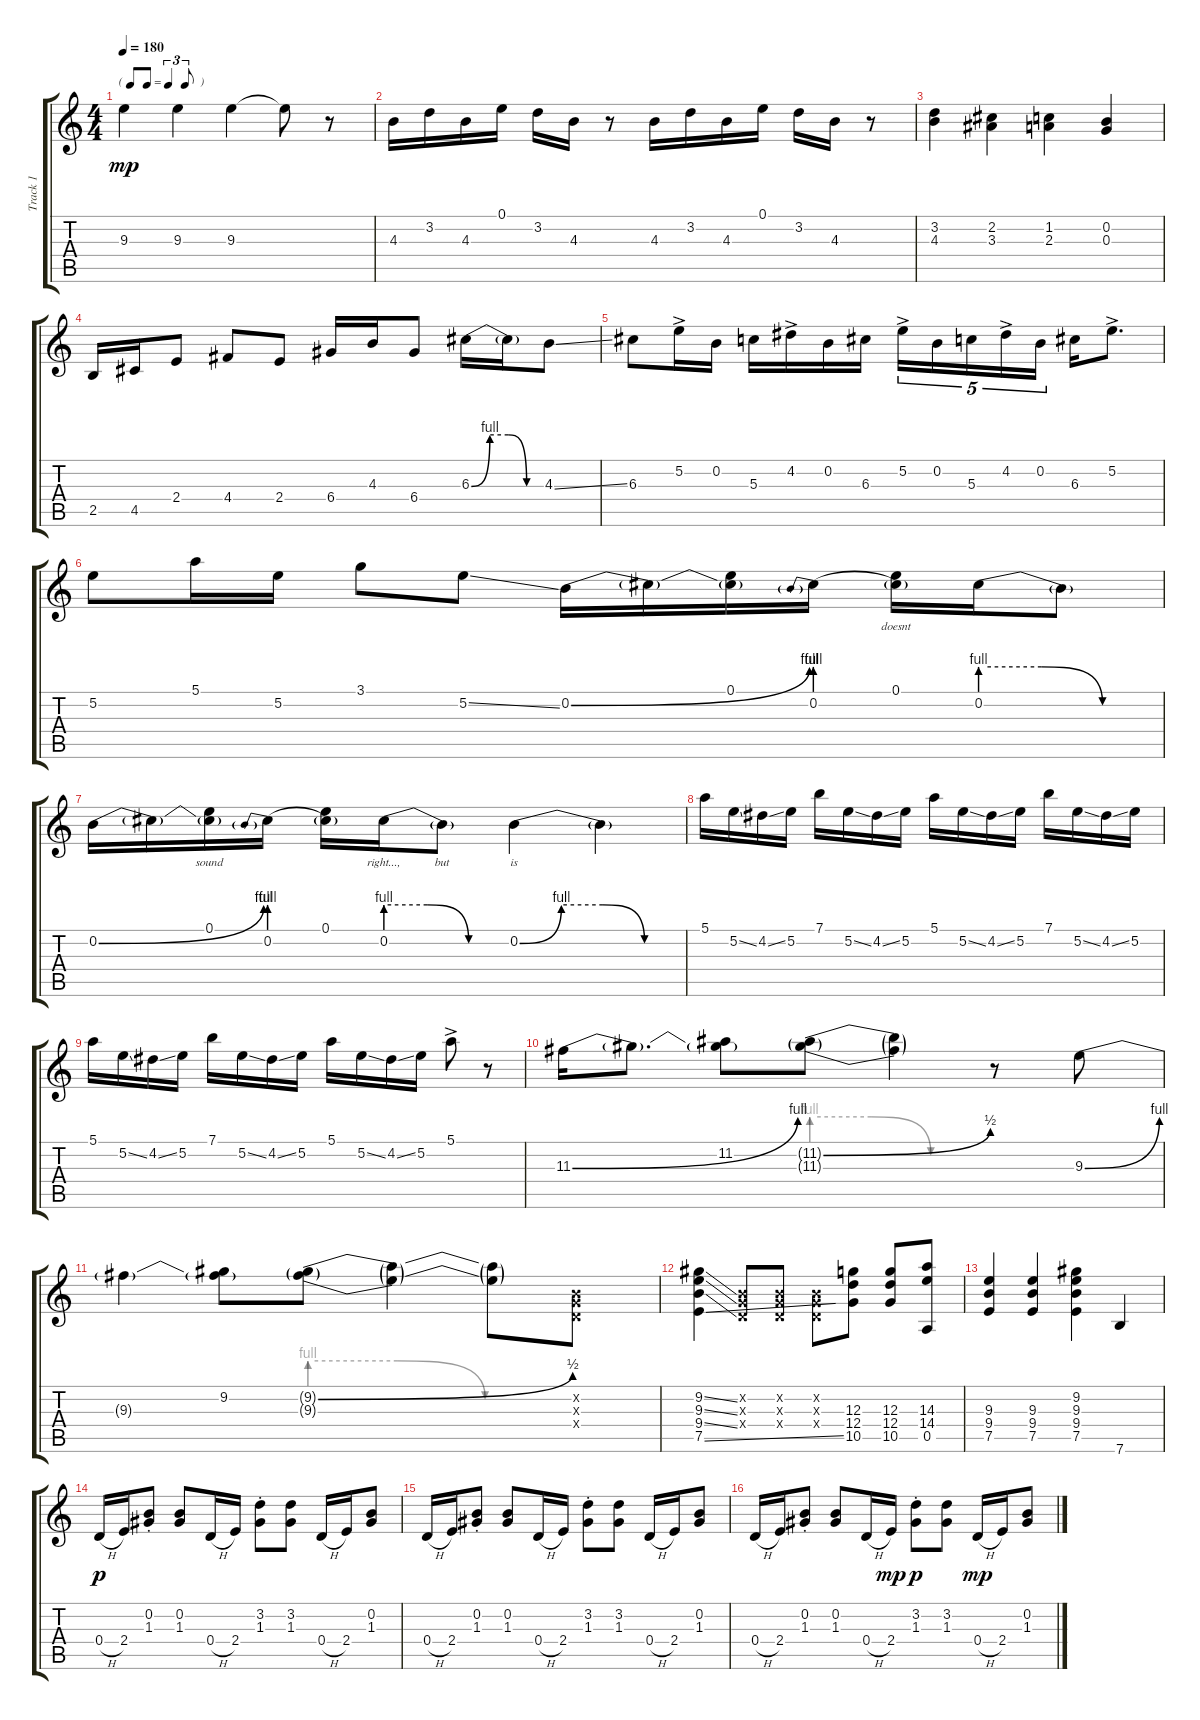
\track ("Track 1" "Track 1") {instrument electricguitarclean}
\staff {score tabs}
\tuning (E4 B3 G3 D3 A2 E2) {hide}
\ts (4 4)
\tf triplet8th
\tempo 180
\clef g2
\ks c
9.3.4{lyrics (0 "") lyrics (1 "") lyrics (2 "") lyrics (3 "") lyrics (4 "") dy mp} 9.3.4{lyrics (0 "") lyrics (1 "") lyrics (2 "") lyrics (3 "") lyrics (4 "")} 9.3.4{lyrics (0 "") lyrics (1 "") lyrics (2 "") lyrics (3 "") lyrics (4 "")} 9.3{t}.8{lyrics (0 "") lyrics (1 "") lyrics (2 "") lyrics (3 "") lyrics (4 "")} r.8 |
4.3.16{lyrics (0 "") lyrics (1 "") lyrics (2 "") lyrics (3 "") lyrics (4 "")} 3.2.16{lyrics (0 "") lyrics (1 "") lyrics (2 "") lyrics (3 "") lyrics (4 "")} 4.3.16{lyrics (0 "") lyrics (1 "") lyrics (2 "") lyrics (3 "") lyrics (4 "")} 0.1.16{lyrics (0 "") lyrics (1 "") lyrics (2 "") lyrics (3 "") lyrics (4 "")} 3.2.16{lyrics (0 "") lyrics (1 "") lyrics (2 "") lyrics (3 "") lyrics (4 "")} 4.3.16{lyrics (0 "") lyrics (1 "") lyrics (2 "") lyrics (3 "") lyrics (4 "")} r.8 4.3.16{lyrics (0 "") lyrics (1 "") lyrics (2 "") lyrics (3 "") lyrics (4 "")} 3.2.16{lyrics (0 "") lyrics (1 "") lyrics (2 "") lyrics (3 "") lyrics (4 "")} 4.3.16{lyrics (0 "") lyrics (1 "") lyrics (2 "") lyrics (3 "") lyrics (4 "")} 0.1.16{lyrics (0 "") lyrics (1 "") lyrics (2 "") lyrics (3 "") lyrics (4 "")} 3.2.16{lyrics (0 "") lyrics (1 "") lyrics (2 "") lyrics (3 "") lyrics (4 "")} 4.3.16{lyrics (0 "") lyrics (1 "") lyrics (2 "") lyrics (3 "") lyrics (4 "")} r.8 |
(3.2 4.3).4{lyrics (0 "") lyrics (1 "") lyrics (2 "") lyrics (3 "") lyrics (4 "")} (2.2 3.3).4{lyrics (0 "") lyrics (1 "") lyrics (2 "") lyrics (3 "") lyrics (4 "")} (1.2 2.3).4{lyrics (0 "") lyrics (1 "") lyrics (2 "") lyrics (3 "") lyrics (4 "")} (0.2 0.3).4{lyrics (0 "") lyrics (1 "") lyrics (2 "") lyrics (3 "") lyrics (4 "")} |
2.5.16{lyrics (0 "") lyrics (1 "") lyrics (2 "") lyrics (3 "") lyrics (4 "")} 4.5.16{lyrics (0 "") lyrics (1 "") lyrics (2 "") lyrics (3 "") lyrics (4 "")} 2.4.8{lyrics (0 "") lyrics (1 "") lyrics (2 "") lyrics (3 "") lyrics (4 "")} 4.4.8{lyrics (0 "") lyrics (1 "") lyrics (2 "") lyrics (3 "") lyrics (4 "")} 2.4.8{lyrics (0 "") lyrics (1 "") lyrics (2 "") lyrics (3 "") lyrics (4 "")} 6.4.16{lyrics (0 "") lyrics (1 "") lyrics (2 "") lyrics (3 "") lyrics (4 "")} 4.3.16{lyrics (0 "") lyrics (1 "") lyrics (2 "") lyrics (3 "") lyrics (4 "")} 6.4.8{lyrics (0 "") lyrics (1 "") lyrics (2 "") lyrics (3 "") lyrics (4 "")} 6.3{be (custom 0 0 15 4 30 4 45 0 60 0)}.16{lyrics (0 "") lyrics (1 "") lyrics (2 "") lyrics (3 "") lyrics (4 "")} 6.3{t}.16{lyrics (0 "") lyrics (1 "") lyrics (2 "") lyrics (3 "") lyrics (4 "")} 4.3{ss}.8{lyrics (0 "") lyrics (1 "") lyrics (2 "") lyrics (3 "") lyrics (4 "")} |
6.3.8{lyrics (0 "") lyrics (1 "") lyrics (2 "") lyrics (3 "") lyrics (4 "")} 5.2{ac}.16{lyrics (0 "") lyrics (1 "") lyrics (2 "") lyrics (3 "") lyrics (4 "")} 0.2.16{lyrics (0 "") lyrics (1 "") lyrics (2 "") lyrics (3 "") lyrics (4 "")} 5.3.16{lyrics (0 "") lyrics (1 "") lyrics (2 "") lyrics (3 "") lyrics (4 "")} 4.2{ac}.16{lyrics (0 "") lyrics (1 "") lyrics (2 "") lyrics (3 "") lyrics (4 "")} 0.2.16{lyrics (0 "") lyrics (1 "") lyrics (2 "") lyrics (3 "") lyrics (4 "")} 6.3.16{lyrics (0 "") lyrics (1 "") lyrics (2 "") lyrics (3 "") lyrics (4 "")} 5.2{ac}.16{tu (5 4) lyrics (0 "") lyrics (1 "") lyrics (2 "") lyrics (3 "") lyrics (4 "")} 0.2.16{tu (5 4) lyrics (0 "") lyrics (1 "") lyrics (2 "") lyrics (3 "") lyrics (4 "")} 5.3.16{tu (5 4) lyrics (0 "") lyrics (1 "") lyrics (2 "") lyrics (3 "") lyrics (4 "")} 4.2{ac}.16{tu (5 4) lyrics (0 "") lyrics (1 "") lyrics (2 "") lyrics (3 "") lyrics (4 "")} 0.2.16{tu (5 4) lyrics (0 "") lyrics (1 "") lyrics (2 "") lyrics (3 "") lyrics (4 "")} 6.3.16{lyrics (0 "") lyrics (1 "") lyrics (2 "") lyrics (3 "") lyrics (4 "")} 5.2{ac}.8{d lyrics (0 "") lyrics (1 "") lyrics (2 "") lyrics (3 "") lyrics (4 "")} |
5.2.8{lyrics (0 "") lyrics (1 "") lyrics (2 "") lyrics (3 "") lyrics (4 "")} 5.1.16{lyrics (0 "") lyrics (1 "") lyrics (2 "") lyrics (3 "") lyrics (4 "")} 5.2.16{lyrics (0 "") lyrics (1 "") lyrics (2 "") lyrics (3 "") lyrics (4 "")} 3.1.8{lyrics (0 "") lyrics (1 "") lyrics (2 "") lyrics (3 "") lyrics (4 "")} 5.2{ss}.8{lyrics (0 "") lyrics (1 "") lyrics (2 "") lyrics (3 "") lyrics (4 "")} 0.2{be (bend 0 0 60 4)}.16{lyrics (0 "") lyrics (1 "") lyrics (2 "") lyrics (3 "") lyrics (4 "")} 0.2{t}.16{lyrics (0 "") lyrics (1 "") lyrics (2 "") lyrics (3 "") lyrics (4 "")} (0.1 0.2{t}).16{lyrics (0 "") lyrics (1 "") lyrics (2 "") lyrics (3 "") lyrics (4 "")} 0.2{be (prebend 0 4 60 4)}.16{lyrics (0 "") lyrics (1 "") lyrics (2 "") lyrics (3 "") lyrics (4 "")} (0.1 0.2{t}).16{lyrics (0 "doesnt") lyrics (1 "") lyrics (2 "") lyrics (3 "") lyrics (4 "")} 0.2{be (custom 0 4 20 4 40 0 60 0)}.16{lyrics (0 "") lyrics (1 "") lyrics (2 "") lyrics (3 "") lyrics (4 "")} 0.2{t}.8{lyrics (0 "") lyrics (1 "") lyrics (2 "") lyrics (3 "") lyrics (4 "")} |
0.2{be (bend 0 0 60 4)}.16{lyrics (0 "") lyrics (1 "") lyrics (2 "") lyrics (3 "") lyrics (4 "")} 0.2{t}.16{lyrics (0 "") lyrics (1 "") lyrics (2 "") lyrics (3 "") lyrics (4 "")} (0.1 0.2{t}).16{lyrics (0 "sound") lyrics (1 "") lyrics (2 "") lyrics (3 "") lyrics (4 "")} 0.2{be (prebend 0 4 60 4)}.16{lyrics (0 "") lyrics (1 "") lyrics (2 "") lyrics (3 "") lyrics (4 "")} (0.1 0.2{t}).16{lyrics (0 "") lyrics (1 "") lyrics (2 "") lyrics (3 "") lyrics (4 "")} 0.2{be (custom 0 4 20 4 40 0 60 0)}.16{lyrics (0 "right...,") lyrics (1 "") lyrics (2 "") lyrics (3 "") lyrics (4 "")} 0.2{t}.8{lyrics (0 "but") lyrics (1 "") lyrics (2 "") lyrics (3 "") lyrics (4 "")} 0.2{be (custom 0 0 15 4 30 4 45 0 60 0)}.4{lyrics (0 "is") lyrics (1 "") lyrics (2 "") lyrics (3 "") lyrics (4 "")} 0.2{t}.4 |
5.1.16 5.2{ss}.16 4.2{ss}.16 5.2.16 7.1.16 5.2{ss}.16 4.2{ss}.16 5.2.16 5.1.16 5.2{ss}.16 4.2{ss}.16 5.2.16 7.1.16 5.2{ss}.16 4.2{ss}.16 5.2.16 |
5.1.16 5.2{ss}.16 4.2{ss}.16 5.2.16 7.1.16 5.2{ss}.16 4.2{ss}.16 5.2.16 5.1.16 5.2{ss}.16 4.2{ss}.16 5.2.16 5.1{ac}.8 r.8 |
11.3{be (bend 0 0 60 4)}.16 11.3{t}.8{d} (11.2 11.3{t}).8 (11.2{be (bend 0 0 60 2) g} 11.3{be (custom 0 4 20 4 40 0 60 0) g}).8 (11.2{t} 11.3{t}).4 r.8 9.3{be (bend 0 0 60 4)}.8 |
9.3{t}.4 (9.2 9.3{t}).8 (9.2{be (bend 0 0 60 2) g} 9.3{be (custom 0 4 20 4 40 0 60 0) g}).8 (9.2{t} 9.3{t}).4 (9.2{t} 9.3{t}).8 (0.2{x} 0.3{x} 0.4{x}).8 |
(9.2{ss} 9.3{ss} 9.4{ss} 7.5{ss}).4 (0.2{x} 0.3{x} 0.4{x}).8 (0.2{x} 0.3{x} 0.4{x}).8 (0.2{x} 0.3{x} 0.4{x}).8 (12.3 12.4 10.5).8 (12.3 12.4 10.5).8 (14.3 14.4 0.5).8 |
(9.3 9.4 7.5).4 (9.3 9.4 7.5).4 (9.2 9.3 9.4 7.5).4 7.6.4 |
0.4{h}.16{dy p} 2.4.16 (0.2{st} 1.3{st}).8 (0.2 1.3).8 0.4{h}.16 2.4.16 (3.2{st} 1.3{st}).8 (3.2 1.3).8 0.4{h}.16 2.4.16 (0.2 1.3).8 |
0.4{h}.16 2.4.16 (0.2{st} 1.3{st}).8 (0.2 1.3).8 0.4{h}.16 2.4.16 (3.2{st} 1.3{st}).8 (3.2 1.3).8 0.4{h}.16 2.4.16 (0.2 1.3).8 |
0.4{h}.16 2.4.16 (0.2{st} 1.3{st}).8 (0.2 1.3).8 0.4{h}.16 2.4.16{dy mp} (3.2{st} 1.3{st}).8{dy p} (3.2 1.3).8 0.4{h}.16{dy mp} 2.4.16 (0.2 1.3).8
